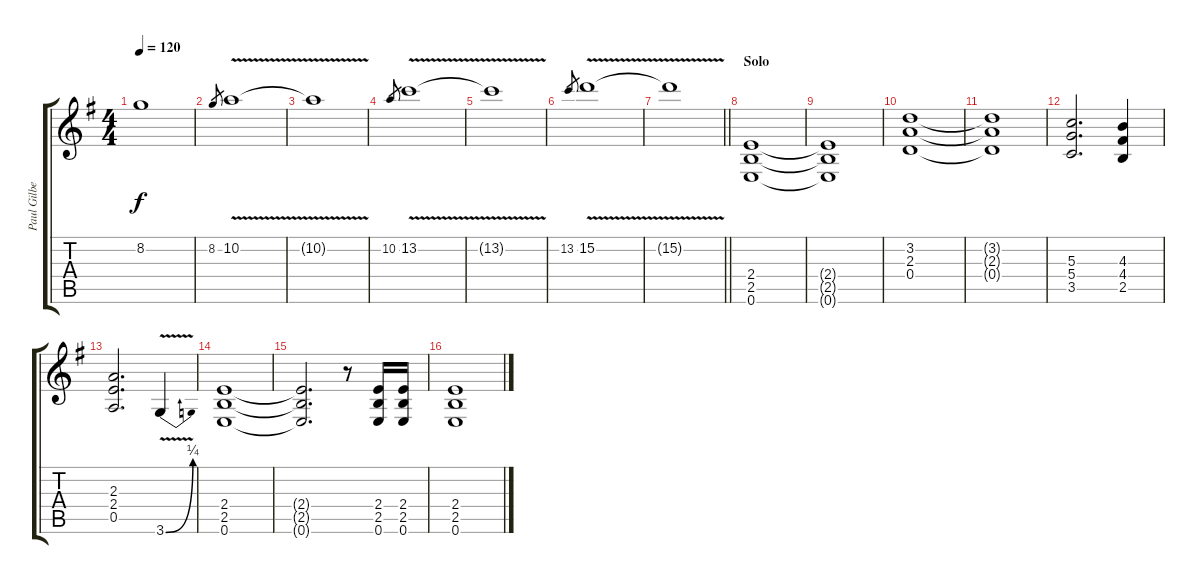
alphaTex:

\track ("Paul Gilbert (Rythm Guitar)" "Paul Gilbe") {instrument distortionguitar}
\staff {score tabs}
\tuning (E4 B3 G3 D3 A2 E2) {hide}
\ts (4 4)
\tempo 120
\clef g2
\ks g
8.2{t}.1{dy f} |
8.2.8{gr} 10.2{v}.1 |
10.2{t}.1 |
10.2.8{gr} 13.2{v}.1 |
13.2{t}.1 |
13.2.8{gr} 15.2{v}.1 |
\barLineRight lightlight
15.2{t}.1 |
\section ("" "Solo")
(2.4 2.5 0.6).1{instrument distortionguitar} |
(2.4{t} 2.5{t} 0.6{t}).1 |
(3.2 2.3 0.4).1 |
(3.2{t} 2.3{t} 0.4{t}).1 |
(5.3 5.4 3.5).2{d} (4.3 4.4 2.5).4 |
(2.3 2.4 0.5).2{d} 3.6{be (bend 0 0 60 1) v}.4 |
(2.4 2.5 0.6).1 |
(2.4{t} 2.5{t} 0.6{t}).2{d} r.8 (2.4 2.5 0.6).16 (2.4 2.5 0.6).16 |
(2.4 2.5 0.6).1
